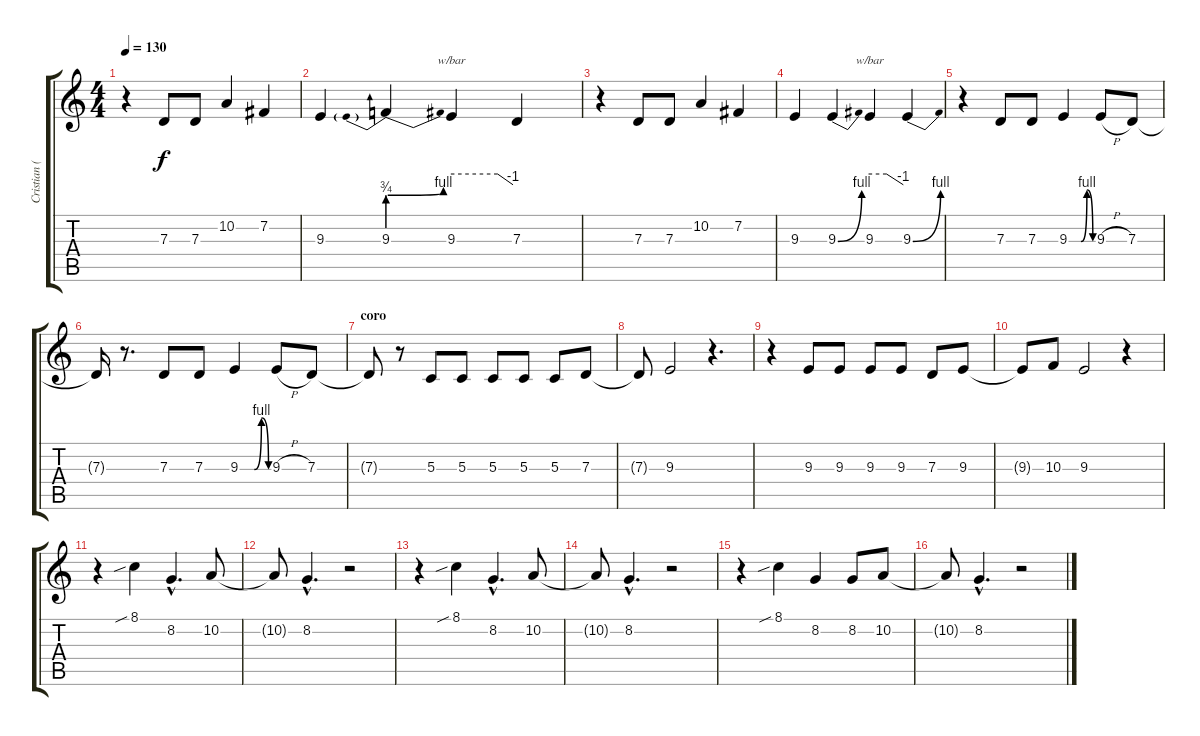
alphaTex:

\track ("Cristian (voz)" "Cristian (") {instrument lead6voice}
\staff {score tabs}
\tuning (E4 B3 G3 D3 A2 E2) {hide}
\ts (4 4)
\tempo 130
\clef g2
\ks c
r.4{dy f} 7.3.8 7.3.8 10.2.4 7.2.4 |
9.3.4 9.3{be (prebendbend 0 3 60 4)}.4 9.3.4{tbe (custom default 0 0 45 0 60 -4)} 7.3.4 |
r.4 7.3.8 7.3.8 10.2.4 7.2.4 |
9.3.4 9.3{be (bend 0 0 60 4)}.4 9.3.4{tbe (custom default 0 0 30 0 60 -4)} 9.3{be (bend 0 0 60 4)}.4 |
r.4 7.3.8 7.3.8 9.3{be (custom 0 0 15 0 30 0 45 4 60 0)}.4 9.3{h}.8 7.3.8 |
7.3{t}.16 r.8{d} 7.3.8 7.3.8 9.3{be (custom 0 0 15 0 30 0 45 4 60 0)}.4 9.3{h}.8 7.3.8 |
\section ("" "coro")
7.3{t}.8 r.8 5.3.8 5.3.8 5.3.8 5.3.8 5.3.8 7.3.8 |
7.3{t}.8 9.3.2 r.4{d} |
r.4 9.3.8 9.3.8 9.3.8 9.3.8 7.3.8 9.3.8 |
9.3{t}.8 10.3.8 9.3.2 r.4 |
r.4 8.1{sib}.4 8.2{hac}.4{d} 10.2.8 |
10.2{t}.8 8.2{hac}.4{d} r.2 |
r.4 8.1{sib}.4 8.2{hac}.4{d} 10.2.8 |
10.2{t}.8 8.2{hac}.4{d} r.2 |
r.4 8.1{sib}.4 8.2.4 8.2.8 10.2.8 |
10.2{t}.8 8.2{hac}.4{d} r.2
